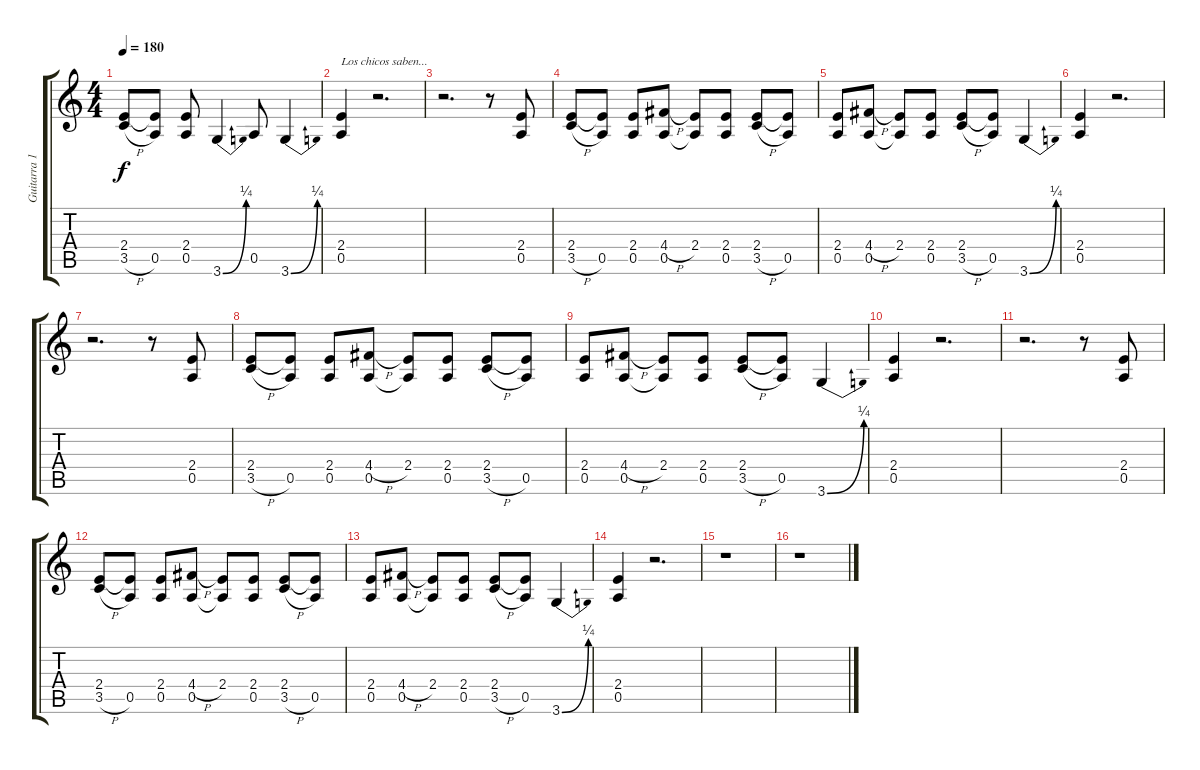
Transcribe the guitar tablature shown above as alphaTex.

\track ("Guitarra 1" "Guitarra 1") {instrument distortionguitar}
\staff {score tabs}
\tuning (E4 B3 G3 D3 A2 E2) {hide}
\ts (4 4)
\tempo 180
\clef g2
\ks c
(2.4 3.5{h}).8{dy f} (2.4{t} 0.5).8 (2.4 0.5).8 3.6{be (bend 0 0 60 1)}.4 0.5.8 3.6{be (bend 0 0 60 1)}.4 |
(2.4 0.5).4{txt "Los chicos saben..."} r.2{d} |
r.2{d} r.8 (2.4 0.5).8 |
(2.4 3.5{h}).8 (2.4{t} 0.5).8 (2.4 0.5).8 (4.4{h} 0.5).8 (2.4 0.5{t}).8 (2.4 0.5).8 (2.4 3.5{h}).8 (2.4{t} 0.5).8 |
(2.4 0.5).8 (4.4{h} 0.5).8 (2.4 0.5{t}).8 (2.4 0.5).8 (2.4 3.5{h}).8 (2.4{t} 0.5).8 3.6{be (bend 0 0 60 1)}.4 |
(2.4 0.5).4 r.2{d} |
r.2{d} r.8 (2.4 0.5).8 |
(2.4 3.5{h}).8 (2.4{t} 0.5).8 (2.4 0.5).8 (4.4{h} 0.5).8 (2.4 0.5{t}).8 (2.4 0.5).8 (2.4 3.5{h}).8 (2.4{t} 0.5).8 |
(2.4 0.5).8 (4.4{h} 0.5).8 (2.4 0.5{t}).8 (2.4 0.5).8 (2.4 3.5{h}).8 (2.4{t} 0.5).8 3.6{be (bend 0 0 60 1)}.4 |
(2.4 0.5).4 r.2{d} |
r.2{d} r.8 (2.4 0.5).8 |
(2.4 3.5{h}).8 (2.4{t} 0.5).8 (2.4 0.5).8 (4.4{h} 0.5).8 (2.4 0.5{t}).8 (2.4 0.5).8 (2.4 3.5{h}).8 (2.4{t} 0.5).8 |
(2.4 0.5).8 (4.4{h} 0.5).8 (2.4 0.5{t}).8 (2.4 0.5).8 (2.4 3.5{h}).8 (2.4{t} 0.5).8 3.6{be (bend 0 0 60 1)}.4 |
(2.4 0.5).4 r.2{d} |
r.1 |
r.1
